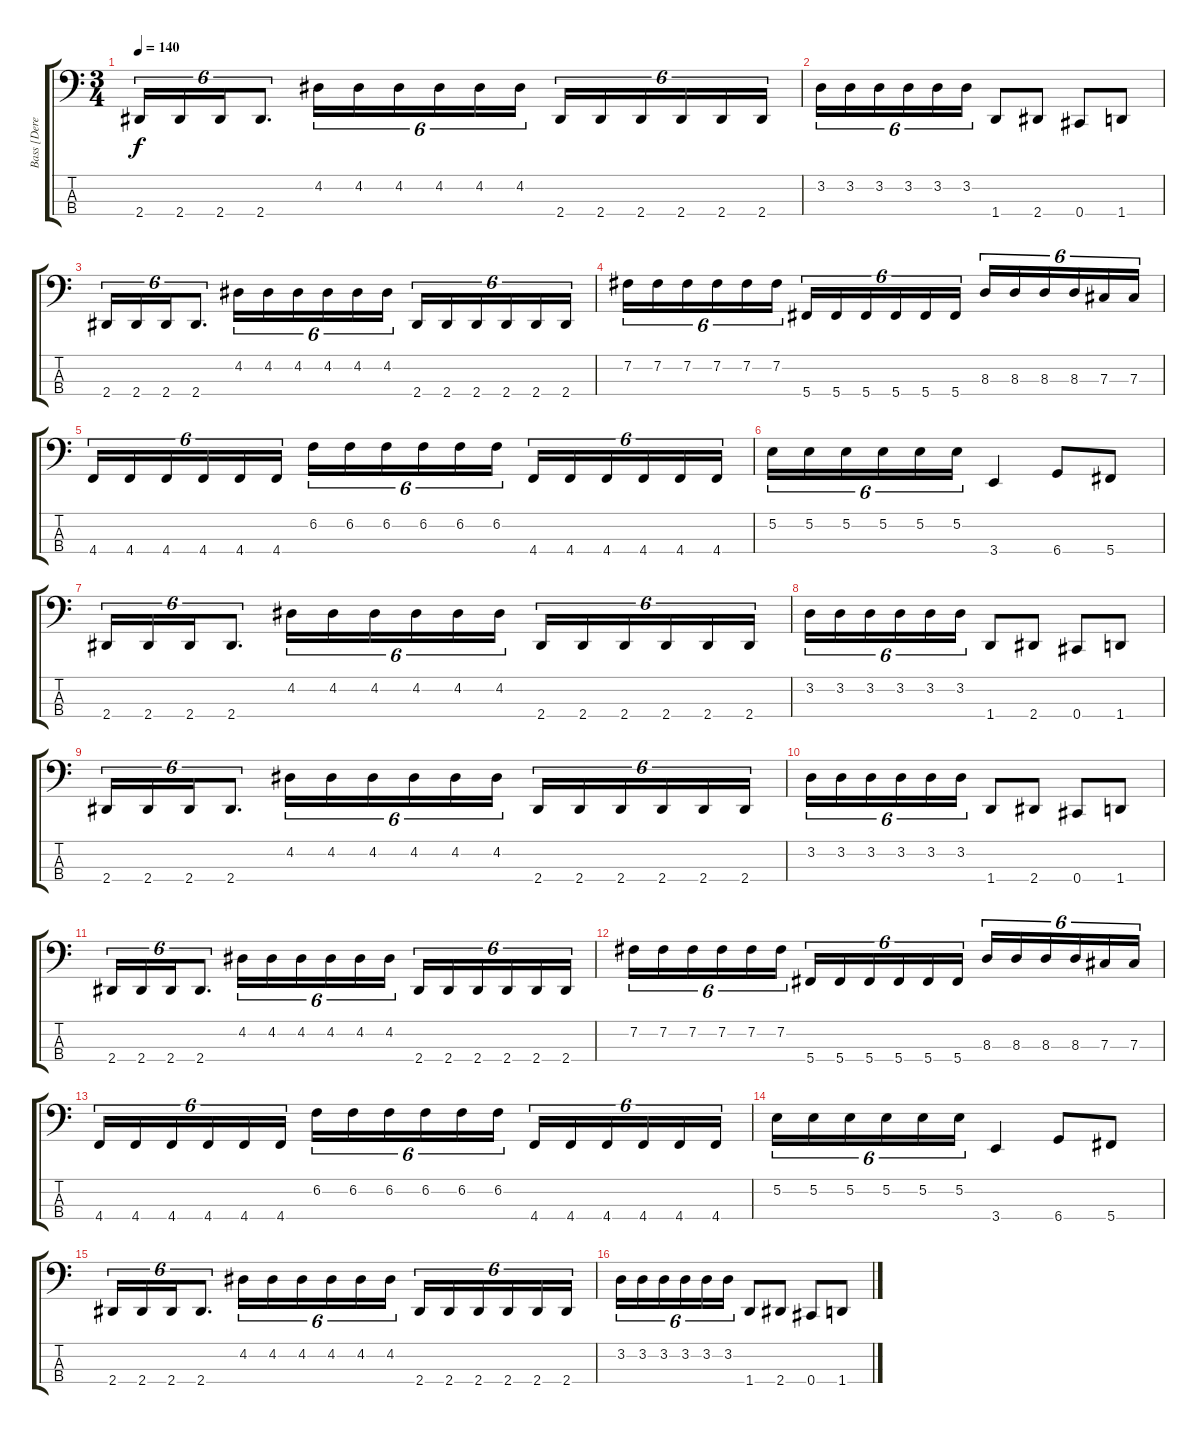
\track ("Bass [Derek Boyer]" "Bass [Dere") {instrument electricbasspick}
\staff {score tabs}
\tuning (E2 B1 Gb1 Db1) {hide}
\ts (3 4)
\tempo 140
\clef f4
\ks c
2.4.16{tu (6 4) dy f} 2.4.16{tu (6 4)} 2.4.16{tu (6 4)} 2.4.8{d tu (6 4)} 4.2.16{tu (6 4)} 4.2.16{tu (6 4)} 4.2.16{tu (6 4)} 4.2.16{tu (6 4)} 4.2.16{tu (6 4)} 4.2.16{tu (6 4)} 2.4.16{tu (6 4)} 2.4.16{tu (6 4)} 2.4.16{tu (6 4)} 2.4.16{tu (6 4)} 2.4.16{tu (6 4)} 2.4.16{tu (6 4)} |
3.2.16{tu (6 4)} 3.2.16{tu (6 4)} 3.2.16{tu (6 4)} 3.2.16{tu (6 4)} 3.2.16{tu (6 4)} 3.2.16{tu (6 4)} 1.4.8 2.4.8 0.4.8 1.4.8 |
2.4.16{tu (6 4)} 2.4.16{tu (6 4)} 2.4.16{tu (6 4)} 2.4.8{d tu (6 4)} 4.2.16{tu (6 4)} 4.2.16{tu (6 4)} 4.2.16{tu (6 4)} 4.2.16{tu (6 4)} 4.2.16{tu (6 4)} 4.2.16{tu (6 4)} 2.4.16{tu (6 4)} 2.4.16{tu (6 4)} 2.4.16{tu (6 4)} 2.4.16{tu (6 4)} 2.4.16{tu (6 4)} 2.4.16{tu (6 4)} |
7.2.16{tu (6 4)} 7.2.16{tu (6 4)} 7.2.16{tu (6 4)} 7.2.16{tu (6 4)} 7.2.16{tu (6 4)} 7.2.16{tu (6 4)} 5.4.16{tu (6 4)} 5.4.16{tu (6 4)} 5.4.16{tu (6 4)} 5.4.16{tu (6 4)} 5.4.16{tu (6 4)} 5.4.16{tu (6 4)} 8.3.16{tu (6 4)} 8.3.16{tu (6 4)} 8.3.16{tu (6 4)} 8.3.16{tu (6 4)} 7.3.16{tu (6 4)} 7.3.16{tu (6 4)} |
4.4.16{tu (6 4)} 4.4.16{tu (6 4)} 4.4.16{tu (6 4)} 4.4.16{tu (6 4)} 4.4.16{tu (6 4)} 4.4.16{tu (6 4)} 6.2.16{tu (6 4)} 6.2.16{tu (6 4)} 6.2.16{tu (6 4)} 6.2.16{tu (6 4)} 6.2.16{tu (6 4)} 6.2.16{tu (6 4)} 4.4.16{tu (6 4)} 4.4.16{tu (6 4)} 4.4.16{tu (6 4)} 4.4.16{tu (6 4)} 4.4.16{tu (6 4)} 4.4.16{tu (6 4)} |
5.2.16{tu (6 4)} 5.2.16{tu (6 4)} 5.2.16{tu (6 4)} 5.2.16{tu (6 4)} 5.2.16{tu (6 4)} 5.2.16{tu (6 4)} 3.4.4 6.4.8 5.4.8 |
2.4.16{tu (6 4)} 2.4.16{tu (6 4)} 2.4.16{tu (6 4)} 2.4.8{d tu (6 4)} 4.2.16{tu (6 4)} 4.2.16{tu (6 4)} 4.2.16{tu (6 4)} 4.2.16{tu (6 4)} 4.2.16{tu (6 4)} 4.2.16{tu (6 4)} 2.4.16{tu (6 4)} 2.4.16{tu (6 4)} 2.4.16{tu (6 4)} 2.4.16{tu (6 4)} 2.4.16{tu (6 4)} 2.4.16{tu (6 4)} |
3.2.16{tu (6 4)} 3.2.16{tu (6 4)} 3.2.16{tu (6 4)} 3.2.16{tu (6 4)} 3.2.16{tu (6 4)} 3.2.16{tu (6 4)} 1.4.8 2.4.8 0.4.8 1.4.8 |
2.4.16{tu (6 4)} 2.4.16{tu (6 4)} 2.4.16{tu (6 4)} 2.4.8{d tu (6 4)} 4.2.16{tu (6 4)} 4.2.16{tu (6 4)} 4.2.16{tu (6 4)} 4.2.16{tu (6 4)} 4.2.16{tu (6 4)} 4.2.16{tu (6 4)} 2.4.16{tu (6 4)} 2.4.16{tu (6 4)} 2.4.16{tu (6 4)} 2.4.16{tu (6 4)} 2.4.16{tu (6 4)} 2.4.16{tu (6 4)} |
3.2.16{tu (6 4)} 3.2.16{tu (6 4)} 3.2.16{tu (6 4)} 3.2.16{tu (6 4)} 3.2.16{tu (6 4)} 3.2.16{tu (6 4)} 1.4.8 2.4.8 0.4.8 1.4.8 |
2.4.16{tu (6 4)} 2.4.16{tu (6 4)} 2.4.16{tu (6 4)} 2.4.8{d tu (6 4)} 4.2.16{tu (6 4)} 4.2.16{tu (6 4)} 4.2.16{tu (6 4)} 4.2.16{tu (6 4)} 4.2.16{tu (6 4)} 4.2.16{tu (6 4)} 2.4.16{tu (6 4)} 2.4.16{tu (6 4)} 2.4.16{tu (6 4)} 2.4.16{tu (6 4)} 2.4.16{tu (6 4)} 2.4.16{tu (6 4)} |
7.2.16{tu (6 4)} 7.2.16{tu (6 4)} 7.2.16{tu (6 4)} 7.2.16{tu (6 4)} 7.2.16{tu (6 4)} 7.2.16{tu (6 4)} 5.4.16{tu (6 4)} 5.4.16{tu (6 4)} 5.4.16{tu (6 4)} 5.4.16{tu (6 4)} 5.4.16{tu (6 4)} 5.4.16{tu (6 4)} 8.3.16{tu (6 4)} 8.3.16{tu (6 4)} 8.3.16{tu (6 4)} 8.3.16{tu (6 4)} 7.3.16{tu (6 4)} 7.3.16{tu (6 4)} |
4.4.16{tu (6 4)} 4.4.16{tu (6 4)} 4.4.16{tu (6 4)} 4.4.16{tu (6 4)} 4.4.16{tu (6 4)} 4.4.16{tu (6 4)} 6.2.16{tu (6 4)} 6.2.16{tu (6 4)} 6.2.16{tu (6 4)} 6.2.16{tu (6 4)} 6.2.16{tu (6 4)} 6.2.16{tu (6 4)} 4.4.16{tu (6 4)} 4.4.16{tu (6 4)} 4.4.16{tu (6 4)} 4.4.16{tu (6 4)} 4.4.16{tu (6 4)} 4.4.16{tu (6 4)} |
5.2.16{tu (6 4)} 5.2.16{tu (6 4)} 5.2.16{tu (6 4)} 5.2.16{tu (6 4)} 5.2.16{tu (6 4)} 5.2.16{tu (6 4)} 3.4.4 6.4.8 5.4.8 |
2.4.16{tu (6 4)} 2.4.16{tu (6 4)} 2.4.16{tu (6 4)} 2.4.8{d tu (6 4)} 4.2.16{tu (6 4)} 4.2.16{tu (6 4)} 4.2.16{tu (6 4)} 4.2.16{tu (6 4)} 4.2.16{tu (6 4)} 4.2.16{tu (6 4)} 2.4.16{tu (6 4)} 2.4.16{tu (6 4)} 2.4.16{tu (6 4)} 2.4.16{tu (6 4)} 2.4.16{tu (6 4)} 2.4.16{tu (6 4)} |
3.2.16{tu (6 4)} 3.2.16{tu (6 4)} 3.2.16{tu (6 4)} 3.2.16{tu (6 4)} 3.2.16{tu (6 4)} 3.2.16{tu (6 4)} 1.4.8 2.4.8 0.4.8 1.4.8
